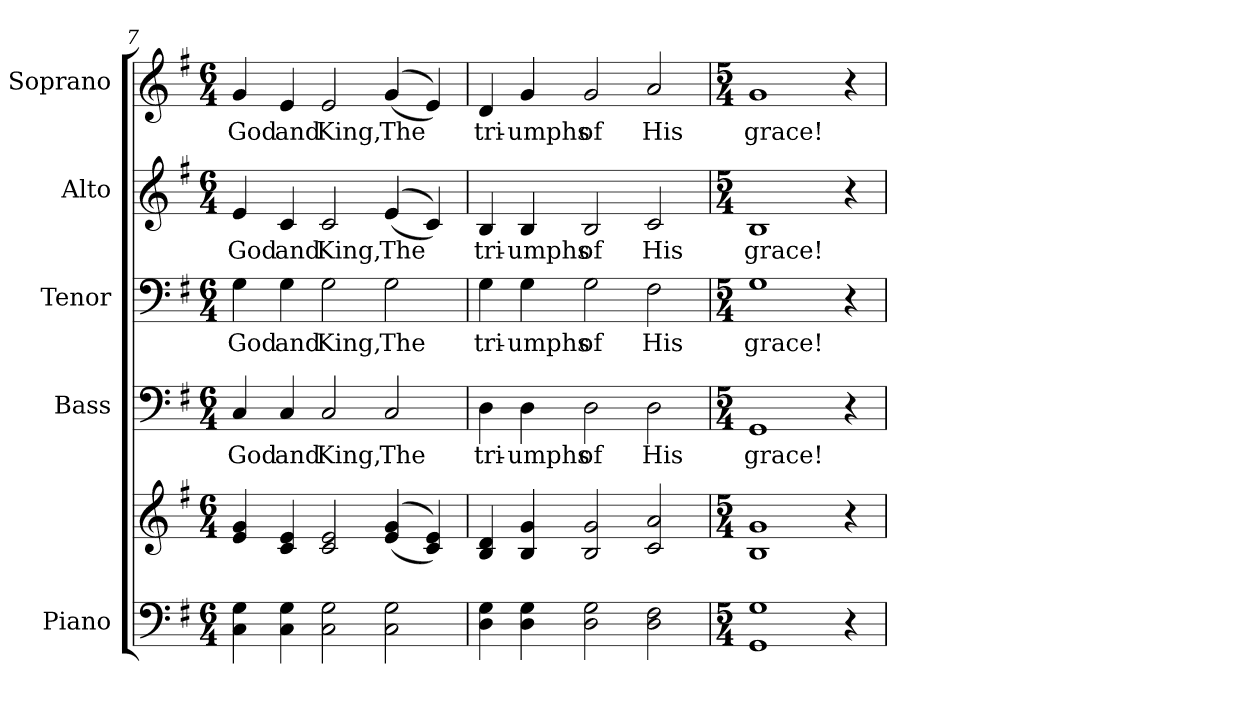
**kern	**kern	**kern	**text	**kern	**text	**kern	**text	**kern	**text
*part5	*part5	*part4	*part4	*part3	*part3	*part2	*part2	*part1	*part1
*staff6	*staff5	*staff4	*staff4	*staff3	*staff3	*staff2	*staff2	*staff1	*staff1
*I"Piano	*	*I"Bass	*	*I"Tenor	*	*I"Alto	*	*I"Soprano	*
*I'Pno.	*	*I'B.	*	*I'T.	*	*I'A.	*	*I'S.	*
*clefF4	*clefG2	*clefF4	*	*clefF4	*	*clefG2	*	*clefG2	*
*k[f#]	*k[f#]	*k[f#]	*	*k[f#]	*	*k[f#]	*	*k[f#]	*
*G:	*G:	*G:	*	*G:	*	*G:	*	*G:	*
*M6/4	*M6/4	*M6/4	*	*M6/4	*	*M6/4	*	*M6/4	*
=7	=7	=7	=7	=7	=7	=7	=7	=7	=7
!	!	!	!LO:LY:b:color=#000000	!	!	!	!	!	!
!	!	!	!	!	!LO:LY:b:color=#000000	!	!	!	!
!	!	!	!	!	!	!	!LO:LY:b:color=#000000	!	!
!	!	!	!	!	!	!	!	!	!LO:LY:b:color=#000000
4Ci\ 4Gi	4ei/ 4gi	4Ci/	God	4Gi\	God	4ei/	God	4gi/	God
!	!	!	!LO:LY:b:color=#000000	!	!	!	!	!	!
!	!	!	!	!	!LO:LY:b:color=#000000	!	!	!	!
!	!	!	!	!	!	!	!LO:LY:b:color=#000000	!	!
!	!	!	!	!	!	!	!	!	!LO:LY:b:color=#000000
4Ci\ 4Gi	4ci/ 4ei	4Ci/	and	4Gi\	and	4ci/	and	4ei/	and
!	!	!	!LO:LY:b:color=#000000	!	!	!	!	!	!
!	!	!	!	!	!LO:LY:b:color=#000000	!	!	!	!
!	!	!	!	!	!	!	!LO:LY:b:color=#000000	!	!
!	!	!	!	!	!	!	!	!	!LO:LY:b:color=#000000
2Ci\ 2Gi	2ci/ 2ei	2Ci/	King,	2Gi\	King,	2ci/	King,	2ei/	King,
!	!	!	!LO:LY:b:color=#000000	!	!	!	!	!	!
!	!	!	!	!	!LO:LY:b:color=#000000	!	!	!	!
!	!	!	!	!	!	!	!LO:LY:b:color=#000000	!	!
!	!	!	!	!	!	!	!	!	!LO:LY:b:color=#000000
2Ci\ 2Gi	((4ei/ 4gi	2Ci/	The	2Gi\	The	((4ei/	The	((4gi/	The
.	4ci/ 4ei))	.	.	.	.	4ci/))	.	4ei/))	.
=8	=8	=8	=8	=8	=8	=8	=8	=8	=8
!	!	!	!LO:LY:b:color=#000000	!	!	!	!	!	!
!	!	!	!	!	!LO:LY:b:color=#000000	!	!	!	!
!	!	!	!	!	!	!	!LO:LY:b:color=#000000	!	!
!	!	!	!	!	!	!	!	!	!LO:LY:b:color=#000000
4Di\ 4Gi	4Bi/ 4di	4Di\	tri-	4Gi\	tri-	4Bi/	tri-	4di/	tri-
!	!	!	!LO:LY:b:color=#000000	!	!	!	!	!	!
!	!	!	!	!	!LO:LY:b:color=#000000	!	!	!	!
!	!	!	!	!	!	!	!LO:LY:b:color=#000000	!	!
!	!	!	!	!	!	!	!	!	!LO:LY:b:color=#000000
4Di\ 4Gi	4Bi/ 4gi	4Di\	-umphs	4Gi\	-umphs	4Bi/	-umphs	4gi/	-umphs
!	!	!	!LO:LY:b:color=#000000	!	!	!	!	!	!
!	!	!	!	!	!LO:LY:b:color=#000000	!	!	!	!
!	!	!	!	!	!	!	!LO:LY:b:color=#000000	!	!
!	!	!	!	!	!	!	!	!	!LO:LY:b:color=#000000
2Di\ 2Gi	2Bi/ 2gi	2Di\	of	2Gi\	of	2Bi/	of	2gi/	of
!	!	!	!LO:LY:b:color=#000000	!	!	!	!	!	!
!	!	!	!	!	!LO:LY:b:color=#000000	!	!	!	!
!	!	!	!	!	!	!	!LO:LY:b:color=#000000	!	!
!	!	!	!	!	!	!	!	!	!LO:LY:b:color=#000000
2Di\ 2F#i	2ci/ 2ai	2Di\	His	2F#i\	His	2ci/	His	2ai/	His
=9	=9	=9	=9	=9	=9	=9	=9	=9	=9
*M5/4	*M5/4	*M5/4	*	*M5/4	*	*M5/4	*	*M5/4	*
!	!	!	!LO:LY:b:color=#000000	!	!	!	!	!	!
!	!	!	!	!	!LO:LY:b:color=#000000	!	!	!	!
!	!	!	!	!	!	!	!LO:LY:b:color=#000000	!	!
!	!	!	!	!	!	!	!	!	!LO:LY:b:color=#000000
1GGi 1Gi	1Bi 1gi	1GGi	grace!	1Gi	grace!	1Bi	grace!	1gi	grace!
4r	4r	4r	.	4r	.	4r	.	4r	.
=	=	=	=	=	=	=	=	=	=
*-	*-	*-	*-	*-	*-	*-	*-	*-	*-
